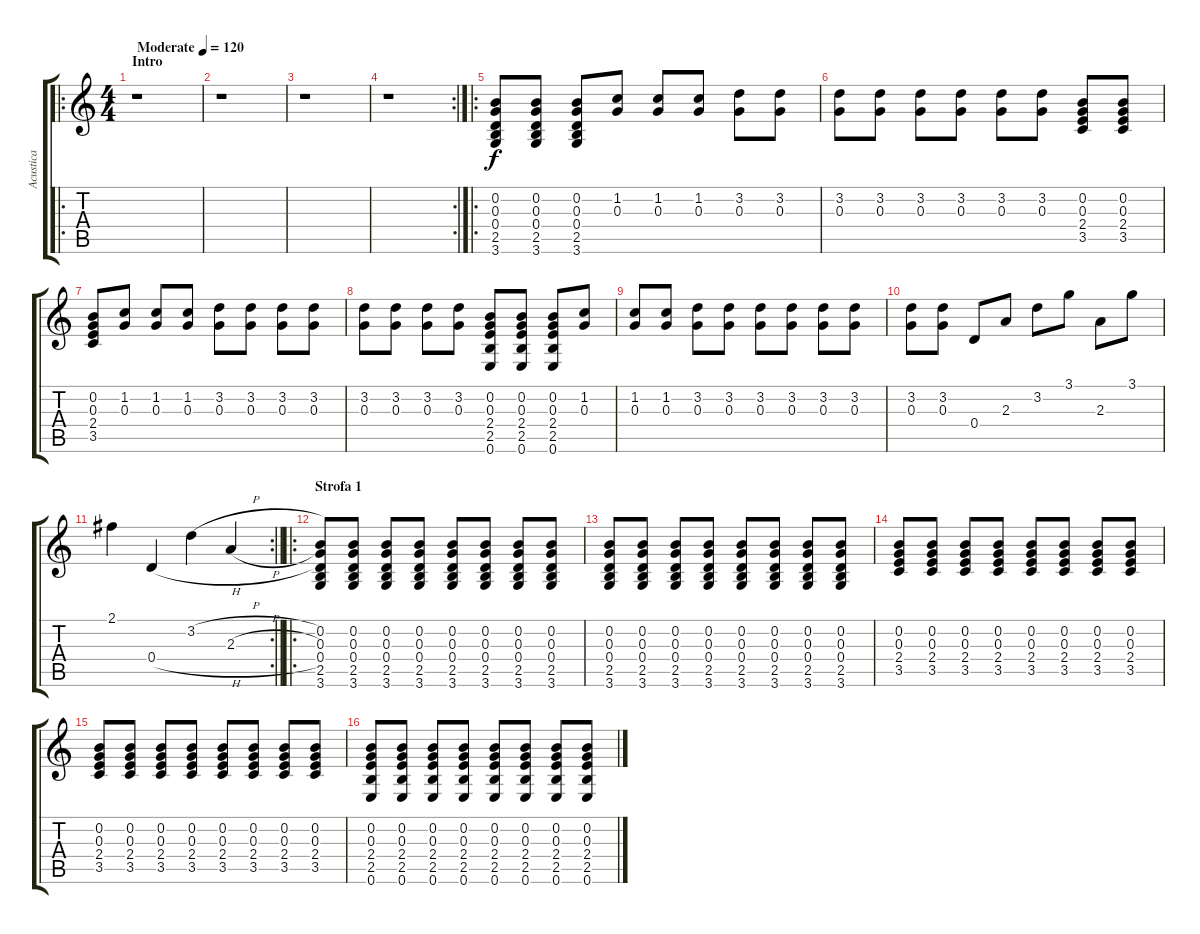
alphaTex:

\track ("Acustica" "Acustica") {instrument acousticguitarsteel}
\staff {score tabs}
\tuning (E4 B3 G3 D3 A2 E2) {hide}
\ro
\ts (4 4)
\section ("" "Intro")
\tempo (120 "Moderate")
\clef g2
\ks c
r.1{dy f instrument acousticguitarsteel} |
r.1 |
r.1 |
\rc 2
r.1 |
\ro
(0.2 0.3 0.4 2.5 3.6).8 (0.2 0.3 0.4 2.5 3.6).8 (0.2 0.3 0.4 2.5 3.6).8 (1.2 0.3).8 (1.2 0.3).8 (1.2 0.3).8 (3.2 0.3).8 (3.2 0.3).8 |
(3.2 0.3).8 (3.2 0.3).8 (3.2 0.3).8 (3.2 0.3).8 (3.2 0.3).8 (3.2 0.3).8 (0.2 0.3 2.4 3.5).8 (0.2 0.3 2.4 3.5).8 |
(0.2 0.3 2.4 3.5).8 (1.2 0.3).8 (1.2 0.3).8 (1.2 0.3).8 (3.2 0.3).8 (3.2 0.3).8 (3.2 0.3).8 (3.2 0.3).8 |
(3.2 0.3).8 (3.2 0.3).8 (3.2 0.3).8 (3.2 0.3).8 (0.2 0.3 2.4 2.5 0.6).8 (0.2 0.3 2.4 2.5 0.6).8 (0.2 0.3 2.4 2.5 0.6).8 (1.2 0.3).8 |
(1.2 0.3).8 (1.2 0.3).8 (3.2 0.3).8 (3.2 0.3).8 (3.2 0.3).8 (3.2 0.3).8 (3.2 0.3).8 (3.2 0.3).8 |
(3.2 0.3).8 (3.2 0.3).8 0.4.8 2.3.8 3.2.8 3.1.8 2.3.8 3.1.8 |
\rc 2
\barLineRight lightlight
2.1.4 0.4{h}.4 3.2{h}.4 2.3{h}.4 |
\ro
\section ("" "Strofa 1")
(0.2 0.3 0.4 2.5 3.6).8 (0.2 0.3 0.4 2.5 3.6).8 (0.2 0.3 0.4 2.5 3.6).8 (0.2 0.3 0.4 2.5 3.6).8 (0.2 0.3 0.4 2.5 3.6).8 (0.2 0.3 0.4 2.5 3.6).8 (0.2 0.3 0.4 2.5 3.6).8 (0.2 0.3 0.4 2.5 3.6).8 |
(0.2 0.3 0.4 2.5 3.6).8 (0.2 0.3 0.4 2.5 3.6).8 (0.2 0.3 0.4 2.5 3.6).8 (0.2 0.3 0.4 2.5 3.6).8 (0.2 0.3 0.4 2.5 3.6).8 (0.2 0.3 0.4 2.5 3.6).8 (0.2 0.3 0.4 2.5 3.6).8 (0.2 0.3 0.4 2.5 3.6).8 |
(0.2 0.3 2.4 3.5).8 (0.2 0.3 2.4 3.5).8 (0.2 0.3 2.4 3.5).8 (0.2 0.3 2.4 3.5).8 (0.2 0.3 2.4 3.5).8 (0.2 0.3 2.4 3.5).8 (0.2 0.3 2.4 3.5).8 (0.2 0.3 2.4 3.5).8 |
(0.2 0.3 2.4 3.5).8 (0.2 0.3 2.4 3.5).8 (0.2 0.3 2.4 3.5).8 (0.2 0.3 2.4 3.5).8 (0.2 0.3 2.4 3.5).8 (0.2 0.3 2.4 3.5).8 (0.2 0.3 2.4 3.5).8 (0.2 0.3 2.4 3.5).8 |
(0.2 0.3 2.4 2.5 0.6).8 (0.2 0.3 2.4 2.5 0.6).8 (0.2 0.3 2.4 2.5 0.6).8 (0.2 0.3 2.4 2.5 0.6).8 (0.2 0.3 2.4 2.5 0.6).8 (0.2 0.3 2.4 2.5 0.6).8 (0.2 0.3 2.4 2.5 0.6).8 (0.2 0.3 2.4 2.5 0.6).8
